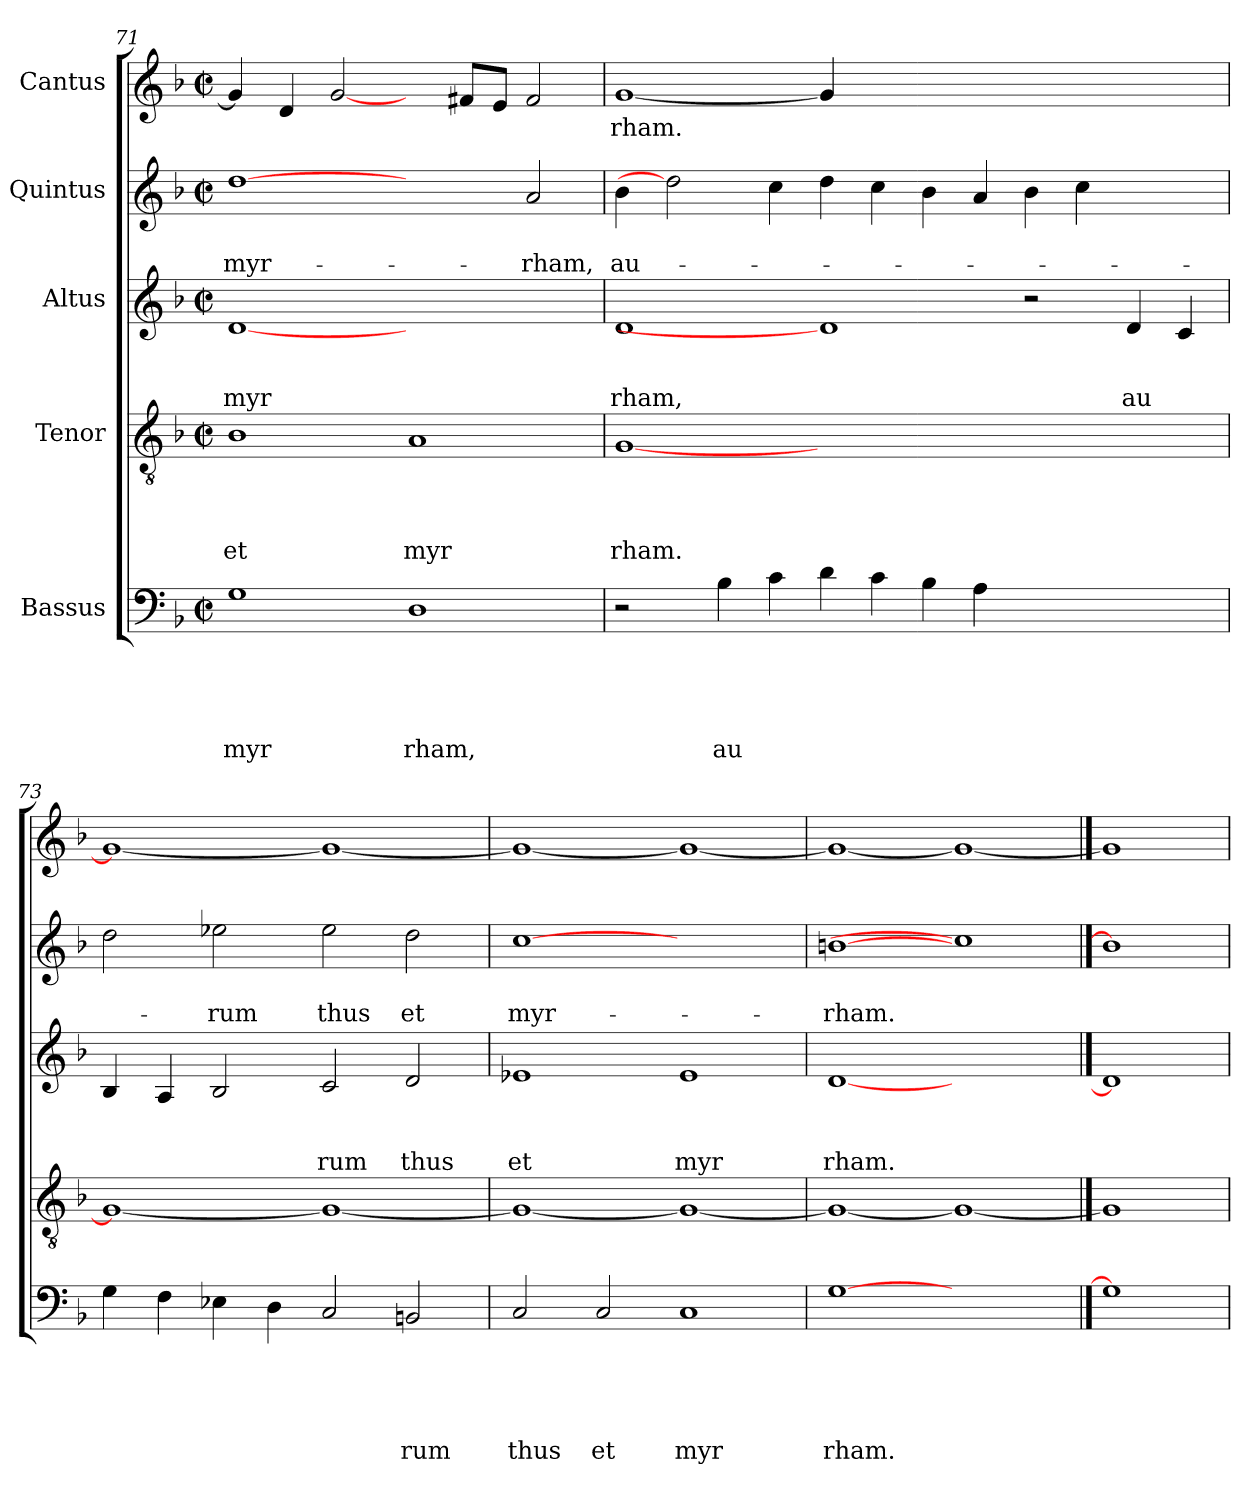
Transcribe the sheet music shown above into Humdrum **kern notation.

**kern	**text	**text	**text	**text	**text	**kern	**text	**text	**text	**text	**kern	**text	**text	**text	**kern	**text	**text	**kern	**text
*part5	*part5	*part5	*part5	*part5	*part5	*part4	*part4	*part4	*part4	*part4	*part3	*part3	*part3	*part3	*part2	*part2	*part2	*part1	*part1
*staff5	*staff5	*staff5	*staff5	*staff5	*staff5	*staff4	*staff4	*staff4	*staff4	*staff4	*staff3	*staff3	*staff3	*staff3	*staff2	*staff2	*staff2	*staff1	*staff1
*I"Bassus	*	*	*	*	*	*I"Tenor	*	*	*	*	*I"Altus	*	*	*	*I"Quintus	*	*	*I"Cantus	*
*clefF4	*	*	*	*	*	*clefGv2	*	*	*	*	*clefG2	*	*	*	*clefG2	*	*	*clefG2	*
*k[b-]	*	*	*	*	*	*k[b-]	*	*	*	*	*k[b-]	*	*	*	*k[b-]	*	*	*k[b-]	*
*F:	*	*	*	*	*	*F:	*	*	*	*	*F:	*	*	*	*F:	*	*	*F:	*
*M2/2	*	*	*	*	*	*M2/2	*	*	*	*	*M2/2	*	*	*	*M2/2	*	*	*M2/2	*
*met(c|)	*	*	*	*	*	*met(c|)	*	*	*	*	*met(c|)	*	*	*	*met(c|)	*	*	*met(c|)	*
=71	=71	=71	=71	=71	=71	=71	=71	=71	=71	=71	=71	=71	=71	=71	=71	=71	=71	=71	=71
!	!	!	!	!	!LO:LY:b	!	!	!	!	!LO:LY:b	!	!	!	!LO:LY:b	!	!	!LO:LY:b	!	!
1G	.	.	.	.	myr	1B-	.	.	.	et	[1d	.	.	myr	[1dd	.	myr-	4g/]	.
.	.	.	.	.	.	.	.	.	.	.	.	.	.	.	.	.	.	4d/	.
.	.	.	.	.	.	.	.	.	.	.	.	.	.	.	.	.	.	[2g/	.
!	!	!	!	!	!LO:LY:b	!	!	!	!	!LO:LY:b	!	!	!	!	!	!	!	!	!
1D	.	.	.	.	rham,	1A	.	.	.	myr	1ryy	.	.	.	2ryy	.	.	4ryy	.
.	.	.	.	.	.	.	.	.	.	.	.	.	.	.	.	.	.	8f#/L	.
.	.	.	.	.	.	.	.	.	.	.	.	.	.	.	.	.	.	8e/J	.
!	!	!	!	!	!	!	!	!	!	!	!	!	!	!	!	!	!LO:LY:b	!	!
.	.	.	.	.	.	.	.	.	.	.	.	.	.	.	2a/	.	-rham,	2f#/	.
=72	=72	=72	=72	=72	=72	=72	=72	=72	=72	=72	=72	=72	=72	=72	=72	=72	=72	=72	=72
!	!	!	!	!	!	!	!	!	!	!LO:LY:b	!	!	!	!LO:LY:b	!	!	!LO:LY:b	!	!LO:LY:b
2r	.	.	.	.	.	[<1G	.	.	.	rham.	1d	.	.	rham,	4b-\	.	au-	[<1g	-rham.
.	.	.	.	.	.	.	.	.	.	.	.	.	.	.	2dd]	.	.	.	.
!	!	!	!	!	!LO:LY:b	!	!	!	!	!	!	!	!	!	!	!	!	!	!
4B-\	.	.	.	.	au	.	.	.	.	.	.	.	.	.	.	.	.	.	.
4c\	.	.	.	.	.	.	.	.	.	.	.	.	.	.	4cc\	.	.	.	.
4d\	.	.	.	.	.	0ryy	.	.	.	.	1d]	.	.	.	4dd\	.	.	4g/]	.
4c\	.	.	.	.	.	.	.	.	.	.	.	.	.	.	4cc\	.	.	1..ryy	.
4B-\	.	.	.	.	.	.	.	.	.	.	.	.	.	.	4b-\	.	.	.	.
4A\	.	.	.	.	.	.	.	.	.	.	.	.	.	.	4a/	.	.	.	.
1ryy	.	.	.	.	.	.	.	.	.	.	2r	.	.	.	4b-\	.	.	.	.
.	.	.	.	.	.	.	.	.	.	.	.	.	.	.	4cc\	.	.	.	.
!	!	!	!	!	!	!	!	!	!	!	!	!	!	!LO:LY:b	!	!	!	!	!
.	.	.	.	.	.	.	.	.	.	.	4d/	.	.	au	2ryy	.	.	.	.
.	.	.	.	.	.	.	.	.	.	.	4c/	.	.	.	.	.	.	.	.
=73	=73	=73	=73	=73	=73	=73	=73	=73	=73	=73	=73	=73	=73	=73	=73	=73	=73	=73	=73
4G\	.	.	.	.	.	1G_	.	.	.	.	4B-/	.	.	.	2dd\	.	.	1g_	.
4F\	.	.	.	.	.	.	.	.	.	.	4A/	.	.	.	.	.	.	.	.
!	!	!	!	!	!	!	!	!	!	!	!	!	!	!	!	!	!LO:LY:b	!	!
4E-X\	.	.	.	.	.	.	.	.	.	.	2B-/	.	.	.	2ee-X\	.	-rum	.	.
4D\	.	.	.	.	.	.	.	.	.	.	.	.	.	.	.	.	.	.	.
!	!	!	!	!	!	!	!	!	!	!	!	!	!	!LO:LY:b	!	!	!LO:LY:b	!	!
2C/	.	.	.	.	.	1G_	.	.	.	.	2c/	.	.	rum	2ee-\	.	thus	1g_	.
!	!	!	!	!	!LO:LY:b	!	!	!	!	!	!	!	!	!LO:LY:b	!	!	!LO:LY:b	!	!
2BBn/	.	.	.	.	rum	.	.	.	.	.	2d/	.	.	thus	2dd\	.	et	.	.
=74	=74	=74	=74	=74	=74	=74	=74	=74	=74	=74	=74	=74	=74	=74	=74	=74	=74	=74	=74
!	!	!	!	!	!LO:LY:b	!	!	!	!	!	!	!	!	!LO:LY:b	!	!	!LO:LY:b	!	!
2C/	.	.	.	.	thus	1G_	.	.	.	.	1e-X	.	.	et	[1cc	.	myr-	1g_	.
!	!	!	!	!	!LO:LY:b	!	!	!	!	!	!	!	!	!	!	!	!	!	!
2C/	.	.	.	.	et	.	.	.	.	.	.	.	.	.	.	.	.	.	.
!	!	!	!	!	!LO:LY:b	!	!	!	!	!	!	!	!	!LO:LY:b	!	!	!	!	!
1C	.	.	.	.	myr	1G_	.	.	.	.	1e-	.	.	myr	1ryy	.	.	1g_	.
=75	=75	=75	=75	=75	=75	=75	=75	=75	=75	=75	=75	=75	=75	=75	=75	=75	=75	=75	=75
!	!	!	!	!	!LO:LY:b	!	!	!	!	!	!	!	!	!LO:LY:b	!	!	!LO:LY:b	!	!
[1G	.	.	.	.	rham.	1G_	.	.	.	.	[1d	.	.	rham.	[1bn	.	-rham.	1g_	.
1ryy	.	.	.	.	.	1G_	.	.	.	.	1ryy	.	.	.	1cc]	.	.	1g_	.
==76	==76	==76	==76	==76	==76	==76	==76	==76	==76	==76	==76	==76	==76	==76	==76	==76	==76	==76	==76
1G]	.	.	.	.	.	1G]	.	.	.	.	1d]	.	.	.	1b]	.	.	1g]	.
=	=	=	=	=	=	=	=	=	=	=	=	=	=	=	=	=	=	=	=
*-	*-	*-	*-	*-	*-	*-	*-	*-	*-	*-	*-	*-	*-	*-	*-	*-	*-	*-	*-
